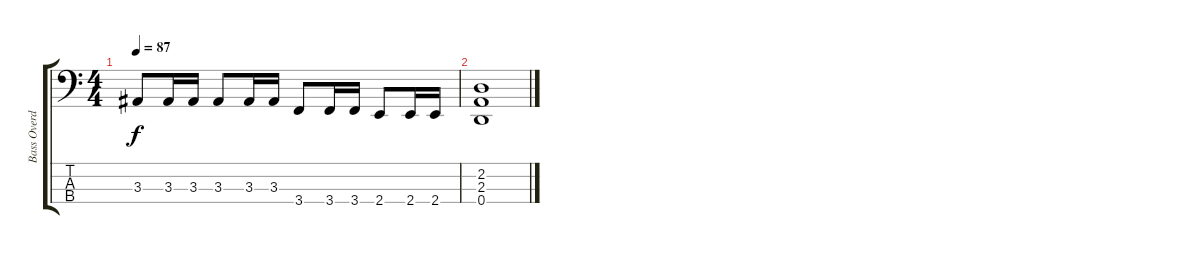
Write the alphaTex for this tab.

\track ("Bass Overdub" "Bass Overd") {instrument distortionguitar}
\staff {score tabs}
\tuning (F2 C2 G1 D1) {hide}
\ts (4 4)
\tempo 87
\clef f4
\ks c
3.3.8{dy f volume 1} 3.3.16 3.3.16 3.3.8 3.3.16 3.3.16 3.4.8 3.4.16 3.4.16 2.4.8 2.4.16 2.4.16 |
(2.2 2.3 0.4).1{volume 0}
